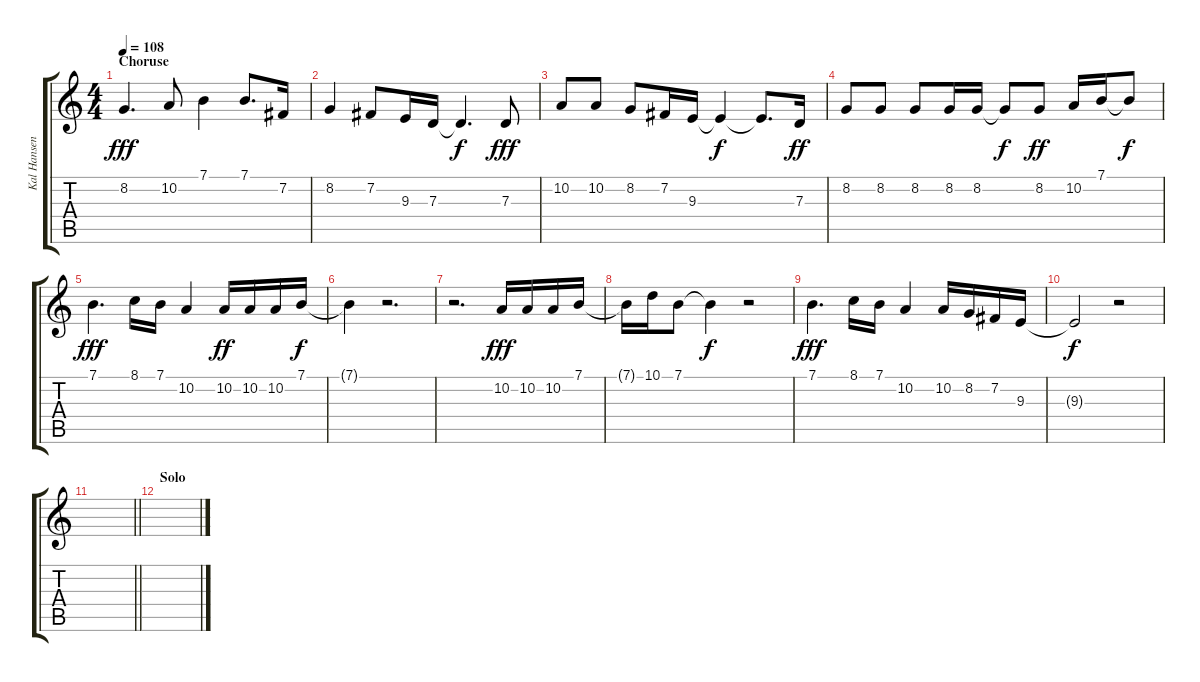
\track ("Kal Hansen Vocals" "Kal Hansen") {instrument pad4choir}
\staff {score tabs}
\tuning (E4 B3 G3 D3 A2 E2) {hide}
\ts (4 4)
\section ("" "Choruse")
\tempo 108
\clef g2
\ks c
8.2.4{d dy fff} 10.2.8 7.1.4 7.1.8{d} 7.2.16 |
8.2.4 7.2.8 9.3.16 7.3.16 7.3{t}.4{d dy f} 7.3.8{dy fff} |
10.2.8 10.2.8 8.2.8 7.2.16 9.3.16 9.3{t}.4{dy f} 9.3{t}.8{d} 7.3.16{dy ff} |
8.2.8 8.2.8 8.2.8 8.2.16 8.2.16 8.2{t}.8{dy f} 8.2.8{dy ff} 10.2.16 7.1.16 7.1{t}.8{dy f} |
7.1.4{d dy fff} 8.1.16 7.1.16 10.2.4 10.2.16{dy ff} 10.2.16 10.2.16 7.1.16{dy f} |
7.1{t}.4 r.2{d} |
r.2{d} 10.2.16{dy fff} 10.2.16 10.2.16 7.1.16 |
7.1{t}.16 10.1.16 7.1.8 7.1{t}.4{dy f} r.2 |
7.1.4{d dy fff} 8.1.16 7.1.16 10.2.4 10.2.16 8.2.16 7.2.16 9.3.16 |
9.3{t}.2{dy f} r.2 |
\barLineRight lightlight
|
\section ("" "Solo ")
